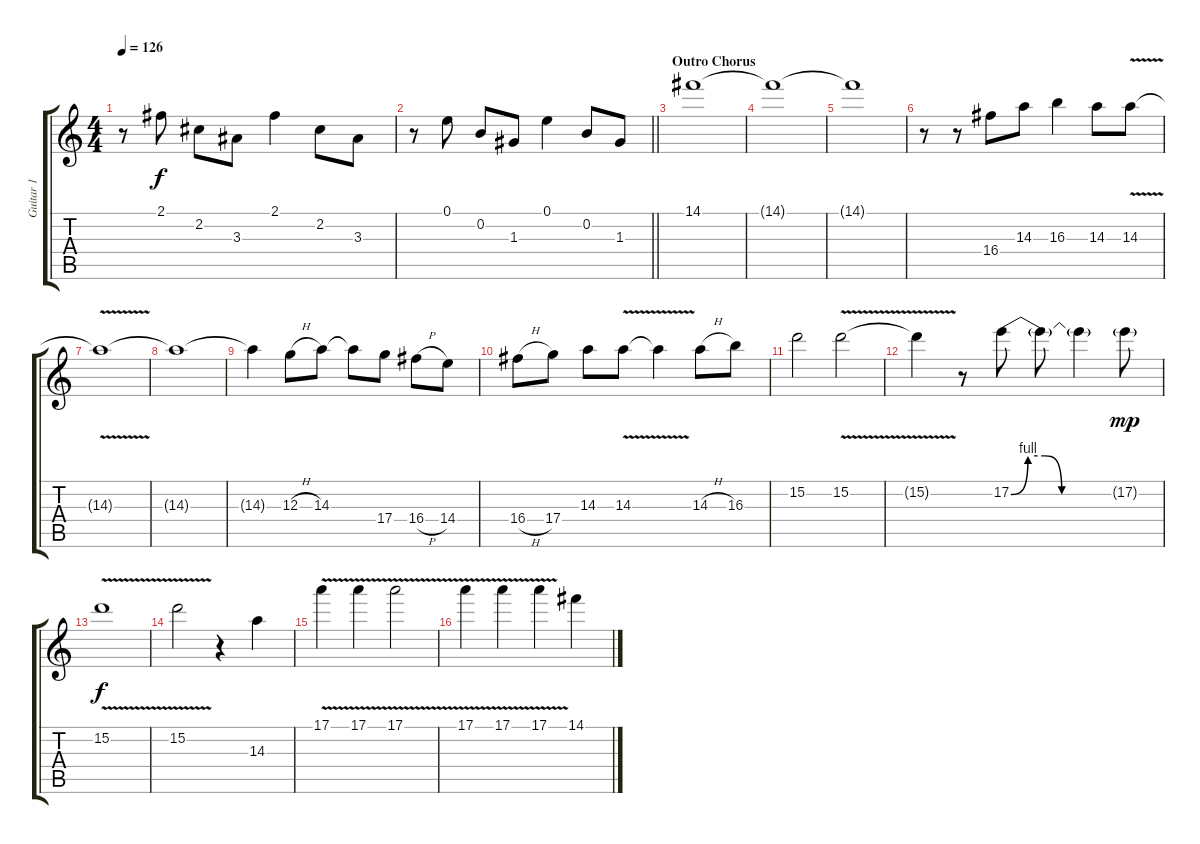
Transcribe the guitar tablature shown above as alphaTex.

\track ("Guitar 1" "Guitar 1") {instrument overdrivenguitar}
\staff {score tabs}
\tuning (E4 B3 G3 D3 A2 E2) {hide}
\ts (4 4)
\tempo 126
\clef g2
\ks c
r.8{dy f} 2.1.8 2.2.8 3.3.8 2.1.4 2.2.8 3.3.8 |
\barLineRight lightlight
r.8 0.1.8 0.2.8 1.3.8 0.1.4 0.2.8 1.3.8 |
\section ("" "Outro Chorus")
14.1.1 |
14.1{t}.1 |
14.1{t}.1 |
r.8 r.8 16.4.8 14.3.8 16.3.4 14.3.8 14.3{v}.8 |
14.3{t}.1 |
14.3{t}.1 |
14.3{t}.4 12.3{h}.8 14.3.8 14.3{t}.8 17.4.8 16.4{h}.8 14.4.8 |
16.4{h}.8 17.4.8 14.3.8 14.3{v}.8 14.3{t}.4 14.3{h}.8 16.3.8 |
15.2.2 15.2{v}.2 |
15.2{t}.4 r.8 17.2{be (custom 0 0 10 4 20 4 30 0 60 0)}.8 17.2{t}.8 17.2{t}.4 17.2{g}.8{dy mp} |
15.2{v}.1{dy f} |
15.2{v}.2 r.4 14.3.4 |
17.1{v}.4 17.1{v}.4 17.1{v}.2 |
17.1{v}.4 17.1{v}.4 17.1{v}.4 14.1.4
